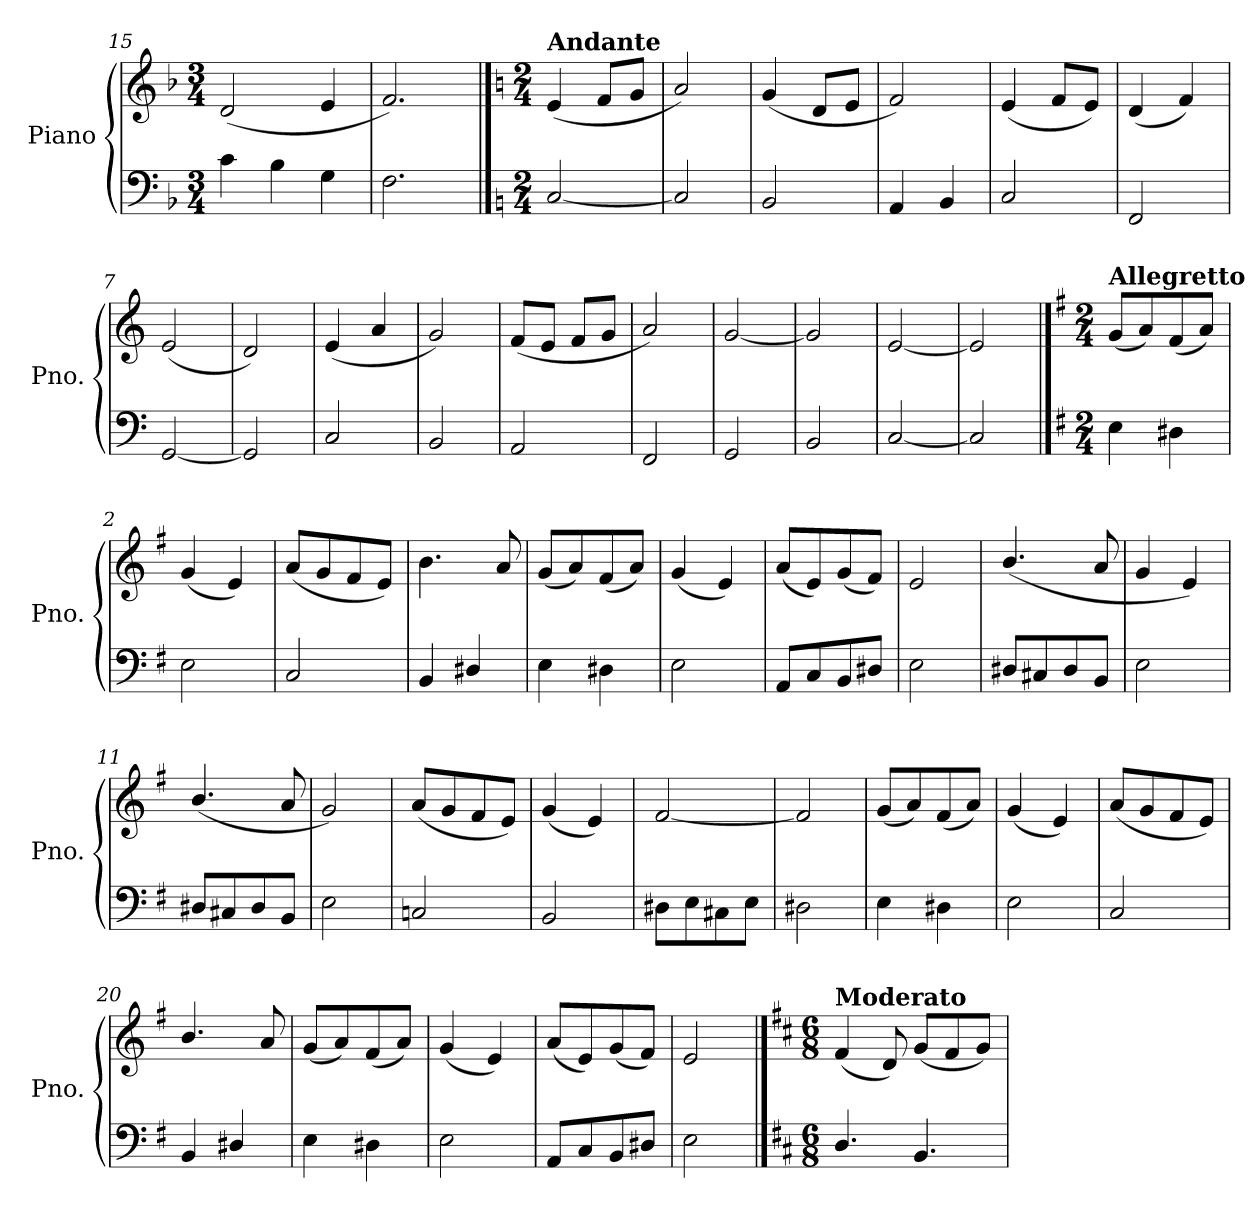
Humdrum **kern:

**kern	**kern
*part1	*part1
*staff2	*staff1
*I"Piano	*
*I'Pno.	*
*clefF4	*clefG2
*k[b-]	*k[b-]
*M3/4	*M3/4
=15	=15
4c\	(<2d/
4B-\	.
4G\	4e/
=16	=16
2.F\	2.f/)
!!LO:LB:g=z
==1	==1
*k[]	*k[]
*M2/4	*M2/4
!	!LO:TX:a:B:t=Andante
[2C/	(<4e/
.	8f/L
.	8g/J
=2	=2
2C/]	2a/)
=3	=3
2BB/	(<4g/
.	8d/L
.	8e/J
=4	=4
4AA/	2f/)
4BB/	.
=5	=5
2C/	(<4e/
.	8f/L
.	8e/J)
=6	=6
2FF/	(<4d/
.	4f/)
=7	=7
[2GG/	(<2e/
=8	=8
2GG/]	2d/)
!!LO:LB:g=z
=9	=9
2C/	(<4e/
.	4a/
=10	=10
2BB/	2g/)
=11	=11
2AA/	(<8f/L
.	8e/J
.	8f/L
.	8g/J
=12	=12
2FF/	2a/)
=13	=13
2GG/	[2g/
=14	=14
2BB/	2g/]
=15	=15
[2C/	[2e/
=16	=16
2C/]	2e/]
!!LO:PB:g=z
==1	==1
*k[f#]	*k[f#]
*M2/4	*M2/4
!	!LO:TX:a:B:t=Allegretto
4E\	(<8g/L
.	8a/)
4D#X\	(<8f#/
.	8a/J)
=2	=2
2E\	(<4g/
.	4e/)
=3	=3
2C/	(<8a/L
.	8g/
.	8f#/
.	8e/J)
=4	=4
4BB/	4.b\
4D#X/	.
.	8a/
=5	=5
4E\	(<8g/L
.	8a/)
4D#X\	(<8f#/
.	8a/J)
=6	=6
2E\	(<4g/
.	4e/)
=7	=7
8AA/L	(<8a/L
8C/	8e/)
8BB/	(<8g/
8D#X/J	8f#/J)
!!LO:LB:g=z
=8	=8
2E\	2e/
=9	=9
8D#X/L	(<4.b/
8C#X/	.
8D#/	.
8BB/J	8a/
=10	=10
2E\	4g/
.	4e/)
=11	=11
8D#X/L	(<4.b/
8C#X/	.
8D#/	.
8BB/J	8a/
=12	=12
2E\	2g/)
=13	=13
2Cn/	(<8a/L
.	8g/
.	8f#/
.	8e/J)
=14	=14
2BB/	(<4g/
.	4e/)
=15	=15
8D#X\L	[2f#/
8E\	.
8C#X\	.
8E\J	.
=16	=16
2D#X\	2f#/]
!!LO:LB:g=z
=17	=17
4E\	(<8g/L
.	8a/)
4D#X\	(<8f#/
.	8a/J)
=18	=18
2E\	(<4g/
.	4e/)
=19	=19
2C/	(<8a/L
.	8g/
.	8f#/
.	8e/J)
=20	=20
4BB/	4.b/
4D#X/	.
.	8a/
=21	=21
4E\	(<8g/L
.	8a/)
4D#X\	(<8f#/
.	8a/J)
=22	=22
2E\	(<4g/
.	4e/)
=23	=23
8AA/L	(<8a/L
8C/	8e/)
8BB/	(<8g/
8D#X/J	8f#/J)
=24	=24
2E\	2e/
!!LO:LB:g=z
==1	==1
*k[f#c#]	*k[f#c#]
*M6/8	*M6/8
!	!LO:TX:a:B:t=Moderato
4.D/	(<4f#/
.	8d/)
4.BB/	(<8g/L
.	8f#/
.	8g/J)
=	=
*-	*-
